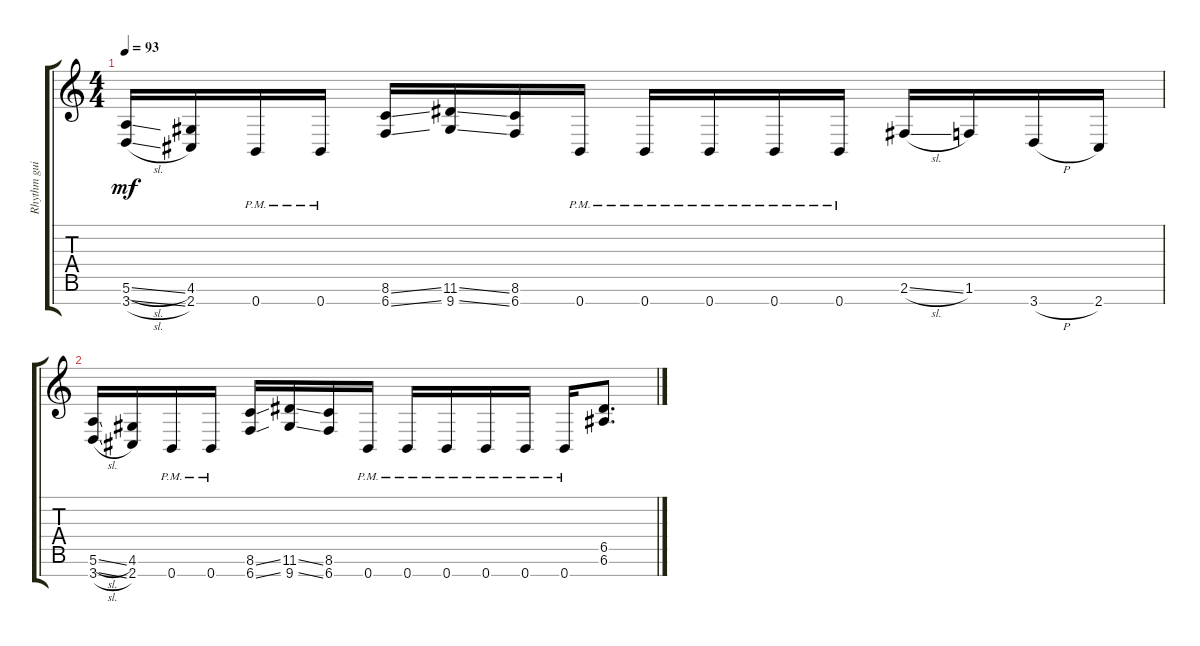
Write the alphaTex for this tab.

\track ("Rhythm guitar" "Rhythm gui") {instrument acousticguitarsteel}
\staff {score tabs}
\tuning (E4 B3 G3 D3 A2 E2 B1) {hide}
\ts (4 4)
\tempo 93
\clef g2
\ks c
(5.6{sl} 3.7{sl}).16{dy mf instrument acousticguitarsteel} (4.6 2.7).16 0.7{pm}.16 0.7{pm}.16 (8.6{ss} 6.7{ss}).16 (11.6{ss} 9.7{ss}).16 (8.6 6.7).16 0.7{pm}.16 0.7{pm}.16 0.7{pm}.16 0.7{pm}.16 0.7{pm}.16 2.6{sl}.16 1.6.16 3.7{h}.16 2.7.16 |
(5.6{sl} 3.7{sl}).16 (4.6 2.7).16 0.7{pm}.16 0.7{pm}.16 (8.6{ss} 6.7{ss}).16 (11.6{ss} 9.7{ss}).16 (8.6 6.7).16 0.7{pm}.16 0.7{pm}.16 0.7{pm}.16 0.7{pm}.16 0.7{pm}.16 0.7{pm}.16 (6.5 6.6).8{d}
